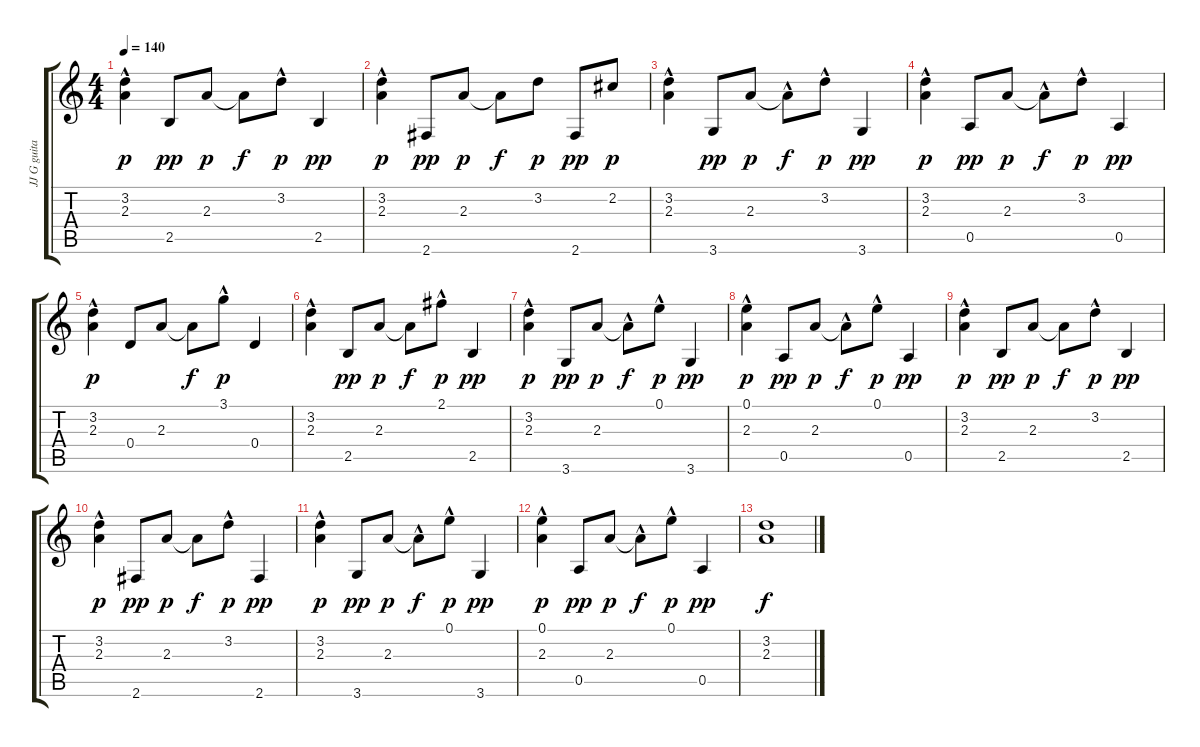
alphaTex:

\track ("JJ G guitare" "JJ G guita") {instrument acousticguitarsteel}
\staff {score tabs}
\tuning (E4 B3 G3 D3 A2 E2) {hide}
\ts (4 4)
\tempo 140
\clef g2
\ks c
(3.2{hac} 2.3{hac}).4{dy p} 2.5.8{dy pp} 2.3.8{dy p} 2.3{t}.8{dy f} 3.2{hac}.8{dy p} 2.5.4{dy pp} |
(3.2 2.3{hac}).4{dy p} 2.6.8{dy pp} 2.3.8{dy p} 2.3{t}.8{dy f} 3.2.8{dy p} 2.6.8{dy pp} 2.2.8{dy p} |
(3.2 2.3{hac}).4 3.6.8{dy pp} 2.3.8{dy p} 2.3{hac t}.8{dy f} 3.2{hac}.8{dy p} 3.6.4{dy pp} |
(3.2 2.3{hac}).4{dy p} 0.5.8{dy pp} 2.3.8{dy p} 2.3{hac t}.8{dy f} 3.2{hac}.8{dy p} 0.5.4{dy pp} |
(3.2{hac} 2.3{hac}).4{dy p} 0.4.8 2.3.8 2.3{t}.8{dy f} 3.1{hac}.8{dy p} 0.4.4 |
(3.2 2.3{hac}).4 2.5.8{dy pp} 2.3.8{dy p} 2.3{t}.8{dy f} 2.1{hac}.8{dy p} 2.5.4{dy pp} |
(3.2 2.3{hac}).4{dy p} 3.6.8{dy pp} 2.3.8{dy p} 2.3{hac t}.8{dy f} 0.1{hac}.8{dy p} 3.6.4{dy pp} |
(0.1 2.3{hac}).4{dy p} 0.5.8{dy pp} 2.3.8{dy p} 2.3{hac t}.8{dy f} 0.1{hac}.8{dy p} 0.5.4{dy pp} |
(3.2{hac} 2.3{hac}).4{dy p} 2.5.8{dy pp} 2.3.8{dy p} 2.3{t}.8{dy f} 3.2{hac}.8{dy p} 2.5.4{dy pp} |
(3.2 2.3{hac}).4{dy p} 2.6.8{dy pp} 2.3.8{dy p} 2.3{t}.8{dy f} 3.2{hac}.8{dy p} 2.6.4{dy pp} |
(3.2 2.3{hac}).4{dy p} 3.6.8{dy pp} 2.3.8{dy p} 2.3{hac t}.8{dy f} 0.1{hac}.8{dy p} 3.6.4{dy pp} |
(0.1 2.3{hac}).4{dy p} 0.5.8{dy pp} 2.3.8{dy p} 2.3{hac t}.8{dy f} 0.1{hac}.8{dy p} 0.5.4{dy pp} |
(3.2 2.3).1{dy f}
